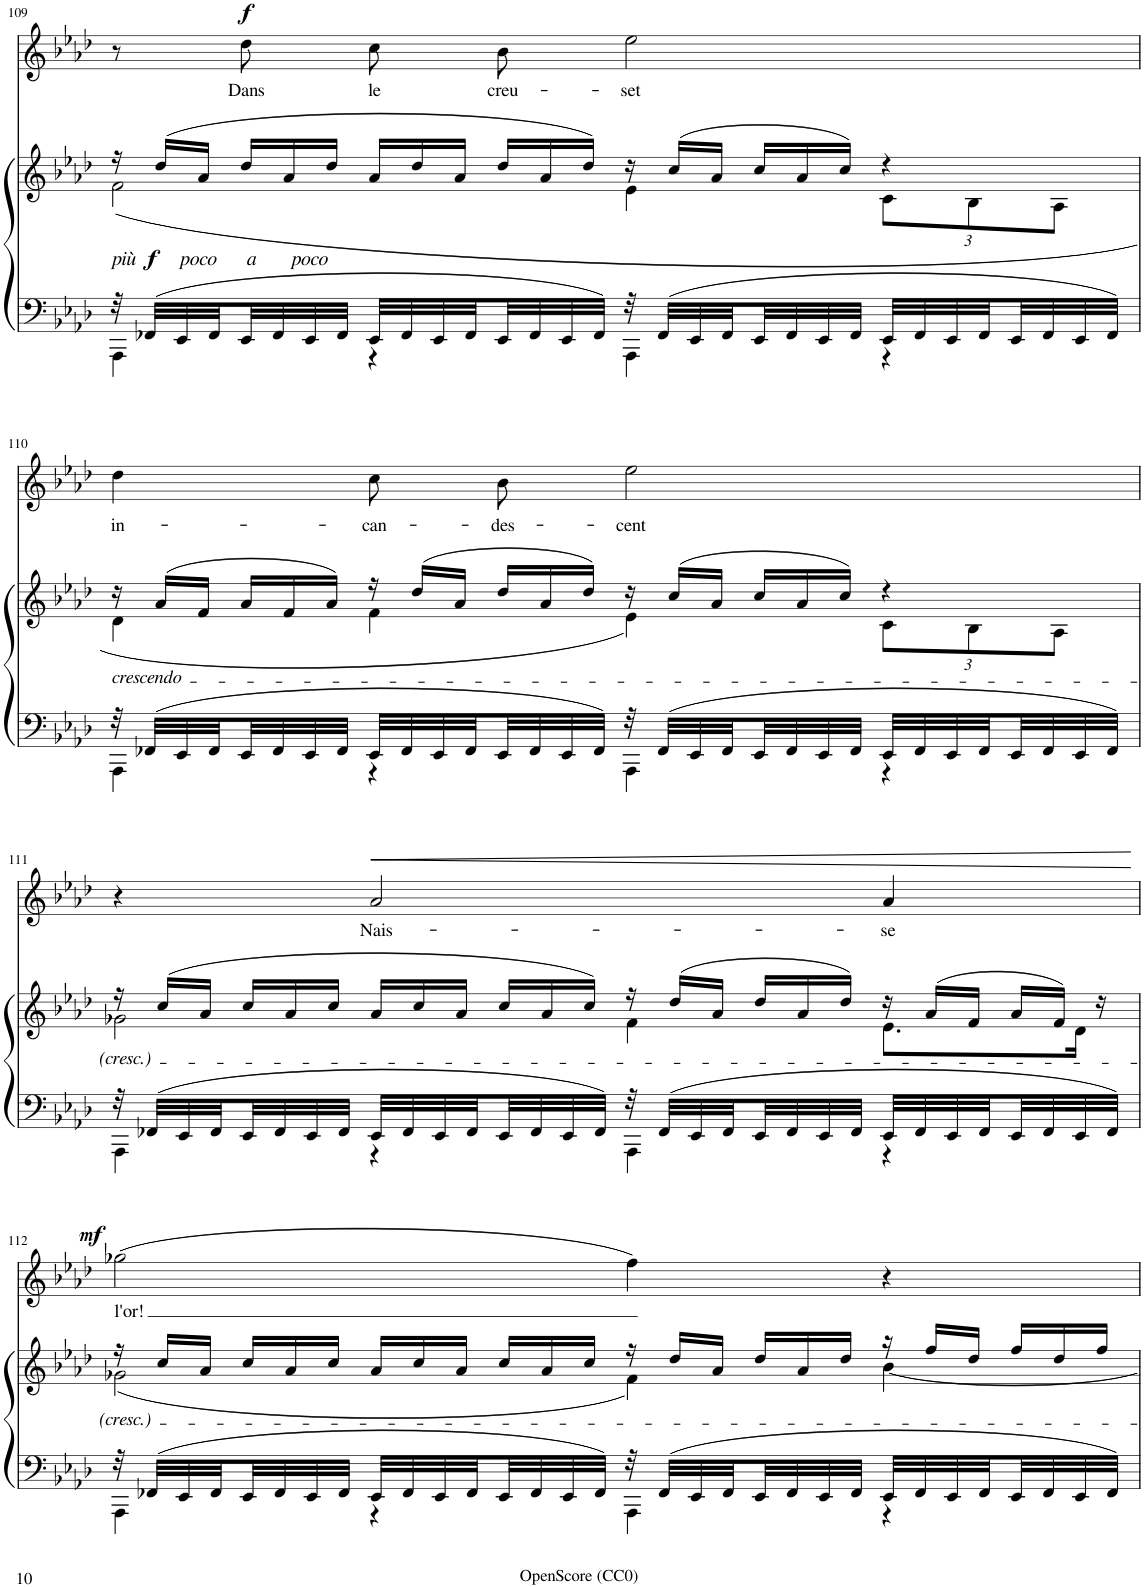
**kern	**kern	**dynam	**kern	**text	**dynam
*part2	*part2	*part2	*part1	*part1	*part1
*staff3	*staff2	*staff2/3	*staff1	*staff1	*staff1
*I"Piano	*	*	*I"Voice	*	*
*I'Pno	*	*	*	*	*
!!LO:PB:g=z
*clefF4	*clefG2	*	*clefG2	*	*
*k[b-e-a-d-]	*k[b-e-a-d-]	*	*k[b-e-a-d-]	*	*
*M4/4	*M4/4	*	*M4/4	*	*
=109	=109	=109	=109	=109	=109
*^	*	*	*	*	*
*	*	*Xbrackettup	*	*	*	*
*	*	*^	*	*	*	*
*	*	*	*^	*	*	*	*
32r	4AAA-\	24r	(2f\	16.ryy	.	8r	.	.
32FF-X/LLL	.	.	.	.	.	.	.	.
.	.	(>24dd-/LL	.	.	.	.	.	.
32EE-/	.	.	.	.	.	.	.	.
.	.	24a-/JJ	.	.	.	.	.	.
!	!	!	!	!	!LO:DY:b	!	!	!
!	!	!	!	!	!LO:DY:n=1:b	!	!	!
!	!	!	!	!	!LO:DY:n=2:b	!	!	!
32FF-/	.	.	.	2ryy	other-dynamics f other-dynamics	.	.	.
!	!	!	!	!	!	!	!LO:LY:b	!LO:DY:a
32EE-/	.	24dd-/LL	.	.	.	8dd-\	Dans	f
32FF-/	.	.	.	.	.	.	.	.
.	.	24a-/	.	.	.	.	.	.
32EE-/	.	.	.	.	.	.	.	.
.	.	24dd-/JJ	.	.	.	.	.	.
32FF-/JJJ	.	.	.	.	.	.	.	.
!	!	!	!	!	!	!	!LO:LY:b	!
32EE-/LLL	4r	24a-/LL	.	.	.	8cc\L	le	.
32FF-/	.	.	.	.	.	.	.	.
.	.	24dd-/	.	.	.	.	.	.
32EE-/	.	.	.	.	.	.	.	.
.	.	24a-/JJ	.	.	.	.	.	.
32FF-/	.	.	.	.	.	.	.	.
!	!	!	!	!	!	!	!LO:LY:b	!
32EE-/	.	24dd-/LL	.	.	.	8b-\J	creu-	.
32FF-/	.	.	.	.	.	.	.	.
.	.	24a-/	.	.	.	.	.	.
32EE-/	.	.	.	.	.	.	.	.
.	.	24dd-/JJ)	.	.	.	.	.	.
32FF-/JJJ	.	.	.	.	.	.	.	.
!	!	!	!	!	!	!	!LO:LY:b	!
32r	4AAA-\	24r	4e-\	.	.	2ee-\	-set	.
32FF-/LLL	.	.	.	.	.	.	.	.
.	.	(24cc/LL	.	.	.	.	.	.
32EE-/	.	.	.	.	.	.	.	.
.	.	24a-/JJ	.	.	.	.	.	.
32FF-/	.	.	.	4ryy	.	.	.	.
32EE-/	.	24cc/LL	.	.	.	.	.	.
32FF-/	.	.	.	.	.	.	.	.
.	.	24a-/	.	.	.	.	.	.
32EE-/	.	.	.	.	.	.	.	.
.	.	24cc/JJ)	.	.	.	.	.	.
32FF-/JJJ	.	.	.	.	.	.	.	.
32EE-/LLL	4r	4r	12c\L	.	.	.	.	.
32FF-/	.	.	.	.	.	.	.	.
32EE-/	.	.	.	.	.	.	.	.
.	.	.	12B-\	.	.	.	.	.
32FF-/	.	.	.	8ryy	.	.	.	.
32EE-/	.	.	.	.	.	.	.	.
32FF-/	.	.	.	.	.	.	.	.
.	.	.	12A-\J	.	.	.	.	.
32EE-/	.	.	.	.	.	.	.	.
32FF-/JJJ	.	.	.	32ryy	.	.	.	.
!!LO:LB:g=z
=110	=110	=110	=110	=110	=110	=110	=110	=110
!	!	!LO:TX:b:i:t=crescendo	!	!	!	!	!	!
!	!	!	!	!	!	!	!LO:LY:b	!
*	*	*	*v	*v	*	*	*	*
32r	4AAA-\	24r	4d-\	.	4dd-\	in-	.
32FF-X/LLL	.	.	.	.	.	.	.
.	.	(24a-/LL	.	.	.	.	.
32EE-/	.	.	.	.	.	.	.
.	.	24f/JJ	.	.	.	.	.
32FF-/	.	.	.	.	.	.	.
32EE-/	.	24a-/LL	.	.	.	.	.
32FF-/	.	.	.	.	.	.	.
.	.	24f/	.	.	.	.	.
32EE-/	.	.	.	.	.	.	.
.	.	24a-/JJ)	.	.	.	.	.
32FF-/JJJ	.	.	.	.	.	.	.
!	!	!	!	!	!	!LO:LY:b	!
32EE-/LLL	4r	24r	4f\	.	8cc\L	-can-	.
32FF-/	.	.	.	.	.	.	.
.	.	(24dd-/LL	.	.	.	.	.
32EE-/	.	.	.	.	.	.	.
.	.	24a-/JJ	.	.	.	.	.
32FF-/	.	.	.	.	.	.	.
!	!	!	!	!	!	!LO:LY:b	!
32EE-/	.	24dd-/LL	.	.	8b-\J	-des-	.
32FF-/	.	.	.	.	.	.	.
.	.	24a-/	.	.	.	.	.
32EE-/	.	.	.	.	.	.	.
.	.	24dd-/JJ)	.	.	.	.	.
32FF-/JJJ	.	.	.	.	.	.	.
!	!	!	!	!	!	!LO:LY:b	!
32r	4AAA-\	24r	4e-\)	.	2ee-\	-cent	.
32FF-/LLL	.	.	.	.	.	.	.
.	.	(24cc/LL	.	.	.	.	.
32EE-/	.	.	.	.	.	.	.
.	.	24a-/JJ	.	.	.	.	.
32FF-/	.	.	.	.	.	.	.
32EE-/	.	24cc/LL	.	.	.	.	.
32FF-/	.	.	.	.	.	.	.
.	.	24a-/	.	.	.	.	.
32EE-/	.	.	.	.	.	.	.
.	.	24cc/JJ)	.	.	.	.	.
32FF-/JJJ	.	.	.	.	.	.	.
32EE-/LLL	4r	4r	12c\L	.	.	.	.
32FF-/	.	.	.	.	.	.	.
32EE-/	.	.	.	.	.	.	.
.	.	.	12B-\	.	.	.	.
32FF-/	.	.	.	.	.	.	.
32EE-/	.	.	.	.	.	.	.
32FF-/	.	.	.	.	.	.	.
.	.	.	12A-\J	.	.	.	.
32EE-/	.	.	.	.	.	.	.
32FF-/JJJ	.	.	.	.	.	.	.
!!LO:LB:g=z
=111	=111	=111	=111	=111	=111	=111	=111
32r	4AAA-\	24r	2g-X\	.	4r	.	.
32FF-X/LLL	.	.	.	.	.	.	.
.	.	(>24cc/LL	.	.	.	.	.
32EE-/	.	.	.	.	.	.	.
.	.	24a-/JJ	.	.	.	.	.
32FF-/	.	.	.	.	.	.	.
32EE-/	.	24cc/LL	.	.	.	.	.
32FF-/	.	.	.	.	.	.	.
.	.	24a-/	.	.	.	.	.
32EE-/	.	.	.	.	.	.	.
.	.	24cc/JJ	.	.	.	.	.
32FF-/JJJ	.	.	.	.	.	.	.
!	!	!	!	!	!	!LO:LY:b	!LO:HP:b
32EE-/LLL	4r	24a-/LL	.	.	2a-/	Nais-	<
32FF-/	.	.	.	.	.	.	.
.	.	24cc/	.	.	.	.	.
32EE-/	.	.	.	.	.	.	.
.	.	24a-/JJ	.	.	.	.	.
32FF-/	.	.	.	.	.	.	.
32EE-/	.	24cc/LL	.	.	.	.	.
32FF-/	.	.	.	.	.	.	.
.	.	24a-/	.	.	.	.	.
32EE-/	.	.	.	.	.	.	.
.	.	24cc/JJ)	.	.	.	.	.
32FF-/JJJ	.	.	.	.	.	.	.
32r	4AAA-\	24r	4f\	.	.	.	.
32FF-/LLL	.	.	.	.	.	.	.
.	.	(24dd-/LL	.	.	.	.	.
32EE-/	.	.	.	.	.	.	.
.	.	24a-/JJ	.	.	.	.	.
32FF-/	.	.	.	.	.	.	.
32EE-/	.	24dd-/LL	.	.	.	.	.
32FF-/	.	.	.	.	.	.	.
.	.	24a-/	.	.	.	.	.
32EE-/	.	.	.	.	.	.	.
.	.	24dd-/JJ)	.	.	.	.	.
32FF-/JJJ	.	.	.	.	.	.	.
*	*	*brackettup	*	*	*	*	*
!	!	!	!	!	!	!LO:LY:b	!
32EE-/LLL	4r	24r	8.e-\L	.	4a-/	-se	.
32FF-/	.	.	.	.	.	.	.
.	.	(24a-/LL	.	.	.	.	.
32EE-/	.	.	.	.	.	.	.
.	.	24f/JJ	.	.	.	.	.
32FF-/	.	.	.	.	.	.	.
32EE-/	.	24a-/LL	.	.	.	.	.
32FF-/	.	.	.	.	.	.	.
.	.	24f/JJ)	.	.	.	.	.
32EE-/	.	.	16d-\Jk	.	.	.	.
.	.	24r	.	.	.	.	.
32FF-/JJJ	.	.	.	.	.	.	.
*v	*v	*	*	*	*	*	*
*	*v	*v	*	*	*	*
.	.	.	.	.	[
!!LO:LB:g=z
=112	=112	=112	=112	=112	=112
*^	*	*	*	*	*
*	*	*Xbrackettup	*	*	*	*
*	*	*^	*	*	*	*
!	!	!	!	!	!	!LO:LY:b	!LO:DY:a
32r	4AAA-\	24r	(2g-X\	.	(2gg-X\	l'or!	mf
32FF-X/LLL	.	.	.	.	.	.	.
.	.	24cc/LL	.	.	.	.	.
32EE-/	.	.	.	.	.	.	.
.	.	24a-/JJ	.	.	.	.	.
32FF-/	.	.	.	.	.	.	.
32EE-/	.	24cc/LL	.	.	.	.	.
32FF-/	.	.	.	.	.	.	.
.	.	24a-/	.	.	.	.	.
32EE-/	.	.	.	.	.	.	.
.	.	24cc/JJ	.	.	.	.	.
32FF-/JJJ	.	.	.	.	.	.	.
32EE-/LLL	4r	24a-/LL	.	.	.	.	.
32FF-/	.	.	.	.	.	.	.
.	.	24cc/	.	.	.	.	.
32EE-/	.	.	.	.	.	.	.
.	.	24a-/JJ	.	.	.	.	.
32FF-/	.	.	.	.	.	.	.
32EE-/	.	24cc/LL	.	.	.	.	.
32FF-/	.	.	.	.	.	.	.
.	.	24a-/	.	.	.	.	.
32EE-/	.	.	.	.	.	.	.
.	.	24cc/JJ	.	.	.	.	.
32FF-/JJJ	.	.	.	.	.	.	.
32r	4AAA-\	24r	4f\)	.	4ff\)	.	.
32FF-/LLL	.	.	.	.	.	.	.
.	.	24dd-/LL	.	.	.	.	.
32EE-/	.	.	.	.	.	.	.
.	.	24a-/JJ	.	.	.	.	.
32FF-/	.	.	.	.	.	.	.
32EE-/	.	24dd-/LL	.	.	.	.	.
32FF-/	.	.	.	.	.	.	.
.	.	24a-/	.	.	.	.	.
32EE-/	.	.	.	.	.	.	.
.	.	24dd-/JJ	.	.	.	.	.
32FF-/JJJ	.	.	.	.	.	.	.
*	*	*brackettup	*	*	*	*	*
32EE-/LLL	4r	24r	[4b-\	.	4r	.	.
32FF-/	.	.	.	.	.	.	.
.	.	24ff/LL	.	.	.	.	.
32EE-/	.	.	.	.	.	.	.
.	.	24dd-/JJ	.	.	.	.	.
32FF-/	.	.	.	.	.	.	.
32EE-/	.	24ff/LL	.	.	.	.	.
32FF-/	.	.	.	.	.	.	.
.	.	24dd-/	.	.	.	.	.
32EE-/	.	.	.	.	.	.	.
.	.	24ff/JJ	.	.	.	.	.
32FF-/JJJ	.	.	.	.	.	.	.
*v	*v	*	*	*	*	*	*
*	*v	*v	*	*	*	*
=	=	=	=	=	=
*-	*-	*-	*-	*-	*-
